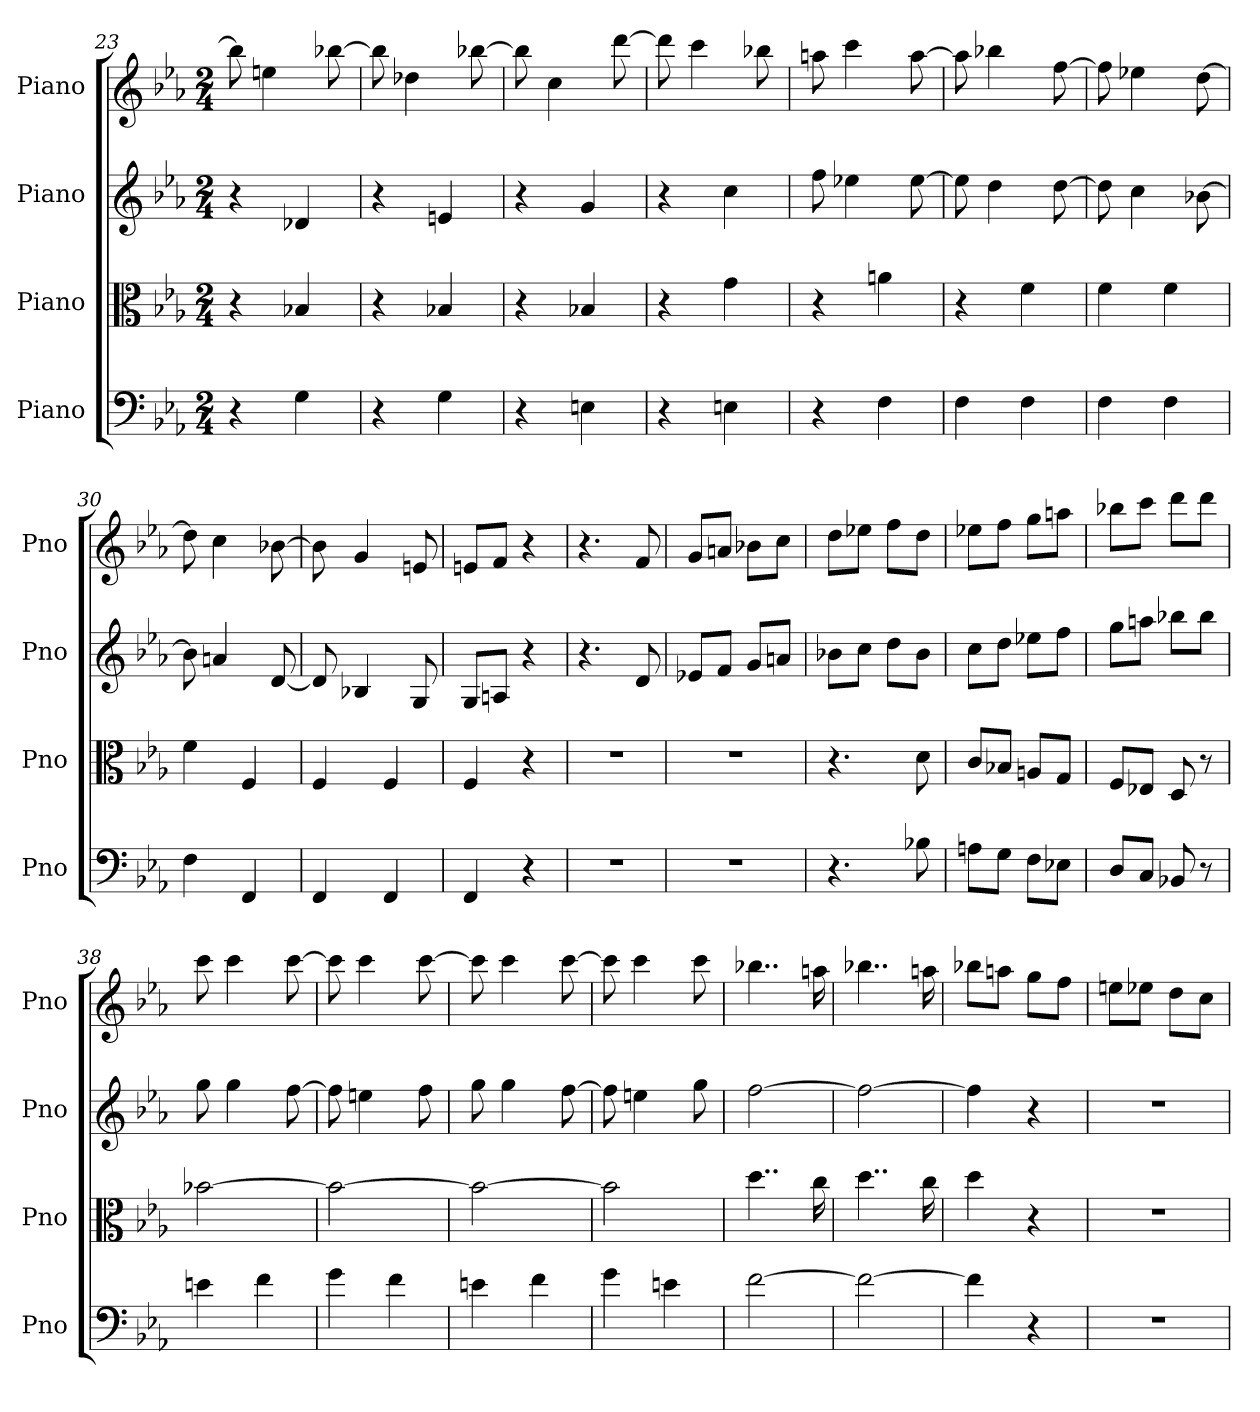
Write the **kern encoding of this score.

**kern	**kern	**kern	**kern
*part4	*part3	*part2	*part1
*staff4	*staff3	*staff2	*staff1
*I"Piano	*I"Piano	*I"Piano	*I"Piano
*I'Pno	*I'Pno	*I'Pno	*I'Pno
*clefF4	*clefC3	*clefG2	*clefG2
*k[b-e-a-]	*k[b-e-a-]	*k[b-e-a-]	*k[b-e-a-]
*M2/4	*M2/4	*M2/4	*M2/4
=23	=23	=23	=23
4r	4r	4r	8bb-\]
.	.	.	4ee\
4G\	4B-X/	4d-X/	.
.	.	.	[8bb-X\
=24	=24	=24	=24
4r	4r	4r	8bb-\]
.	.	.	4dd-X\
4G\	4B-X/	4e/	.
.	.	.	[8bb-X\
=25	=25	=25	=25
4r	4r	4r	8bb-\]
.	.	.	4cc\
4E\	4B-X/	4g/	.
.	.	.	[8ddd\
=26	=26	=26	=26
4r	4r	4r	8ddd\]
.	.	.	4ccc\
4E\	4g\	4cc\	.
.	.	.	8bb-X\
=27	=27	=27	=27
4r	4r	8ff\	8aa\
.	.	4ee-X\	4ccc\
4F\	4a\	.	.
.	.	[8ee-\	[8aa\
=28	=28	=28	=28
4F\	4r	8ee-\]	8aa\]
.	.	4dd\	4bb-X\
4F\	4f\	.	.
.	.	[8dd\	[8ff\
=29	=29	=29	=29
4F\	4f\	8dd\]	8ff\]
.	.	4cc\	4ee-X\
4F\	4f\	.	.
.	.	[8b-X\	[8dd\
=30	=30	=30	=30
4F\	4f\	8b-\]	8dd\]
.	.	4a/	4cc\
4FF/	4F/	.	.
.	.	[8d/	[8b-X\
!!LO:LB:g=z
=31	=31	=31	=31
4FF/	4F/	8d/]	8b-\]
.	.	4B-X/	4g/
4FF/	4F/	.	.
.	.	8G/	8e/
=32	=32	=32	=32
4FF/	4F/	8G/L	8e/L
.	.	8A/J	8f/J
4r	4r	4r	4r
=33	=33	=33	=33
2r	2r	4.r	4.r
.	.	8d/	8f/
=34	=34	=34	=34
2r	2r	8e-X/L	8g/L
.	.	8f/J	8a/J
.	.	8g/L	8b-X\L
.	.	8a/J	8cc\J
=35	=35	=35	=35
4.r	4.r	8b-X\L	8dd\L
.	.	8cc\J	8ee-X\J
.	.	8dd\L	8ff\L
8B-X\	8d\	8b-\J	8dd\J
=36	=36	=36	=36
8A\L	8c/L	8cc\L	8ee-X\L
8G\J	8B-X/J	8dd\J	8ff\J
8F\L	8A/L	8ee-X\L	8gg\L
8E-X\J	8G/J	8ff\J	8aa\J
=37	=37	=37	=37
8D/L	8F/L	8gg\L	8bb-X\L
8C/J	8E-X/J	8aa\J	8ccc\J
8BB-X/	8D/	8bb-X\L	8ddd\L
8r	8r	8bb-\J	8ddd\J
=38	=38	=38	=38
4e\	[2b-X\	8gg\	8ccc\
.	.	4gg\	4ccc\
4f\	.	.	.
.	.	[8ff\	[8ccc\
!!LO:LB:g=z
=39	=39	=39	=39
4g\	2b-\_	8ff\]	8ccc\]
.	.	4ee\	4ccc\
4f\	.	.	.
.	.	8ff\	[8ccc\
=40	=40	=40	=40
4e\	2b-\_	8gg\	8ccc\]
.	.	4gg\	4ccc\
4f\	.	.	.
.	.	[8ff\	[8ccc\
=41	=41	=41	=41
4g\	2b-\]	8ff\]	8ccc\]
.	.	4ee\	4ccc\
4e\	.	.	.
.	.	8gg\	8ccc\
=42	=42	=42	=42
[2f\	4..dd\	[2ff\	4..bb-X\
.	16cc\	.	16aa\
=43	=43	=43	=43
2f\_	4..dd\	2ff\_	4..bb-X\
.	16cc\	.	16aa\
=44	=44	=44	=44
4f\]	4dd\	4ff\]	8bb-X\L
.	.	.	8aa\J
4r	4r	4r	8gg\L
.	.	.	8ff\J
=45	=45	=45	=45
2r	2r	2r	8ee\L
.	.	.	8ee-X\J
.	.	.	8dd\L
.	.	.	8cc\J
=	=	=	=
*-	*-	*-	*-
